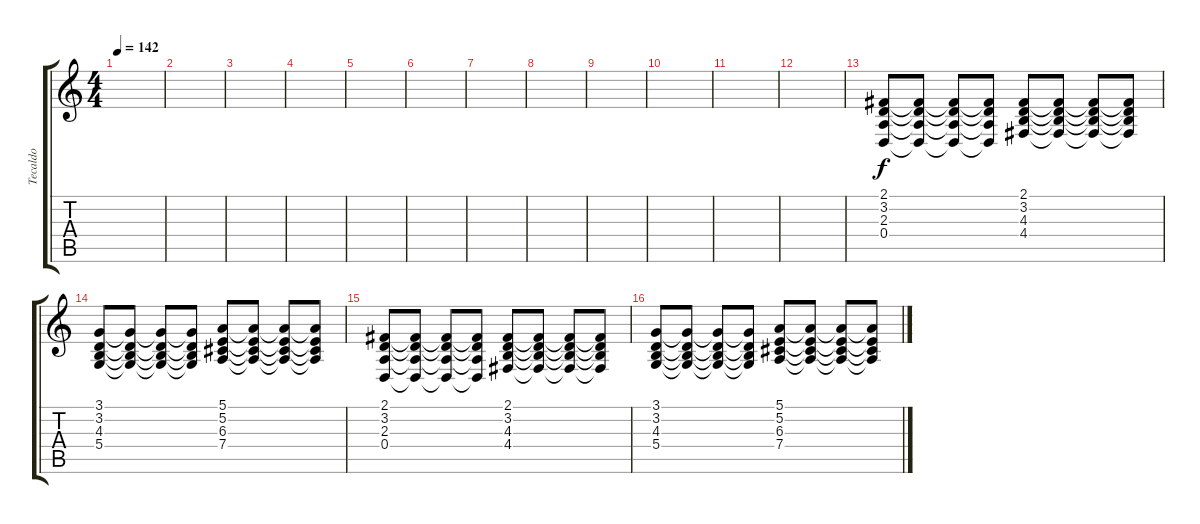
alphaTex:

\track ("Tecaldo" "Tecaldo") {instrument electricpiano1}
\staff {score tabs}
\tuning (E4 B3 G3 D3 A2 E2) {hide}
\ts (4 4)
\tempo 142
\clef g2
\ks c
|
|
|
|
|
|
|
|
|
|
|
|
(2.1 3.2 2.3 0.4).8 (2.1{t} 3.2{t} 2.3{t} 0.4{t}).8 (2.1{t} 3.2{t} 2.3{t} 0.4{t}).8 (2.1{t} 3.2{t} 2.3{t} 0.4{t}).8 (2.1 3.2 4.3 4.4).8 (2.1{t} 3.2{t} 4.3{t} 4.4{t}).8 (2.1{t} 3.2{t} 4.3{t} 4.4{t}).8 (2.1{t} 3.2{t} 4.3{t} 4.4{t}).8 |
(3.1 3.2 4.3 5.4).8 (3.1{t} 3.2{t} 4.3{t} 5.4{t}).8 (3.1{t} 3.2{t} 4.3{t} 5.4{t}).8 (3.1{t} 3.2{t} 4.3{t} 5.4{t}).8 (5.1 5.2 6.3 7.4).8 (5.1{t} 5.2{t} 6.3{t} 7.4{t}).8 (5.1{t} 5.2{t} 6.3{t} 7.4{t}).8 (5.1{t} 5.2{t} 6.3{t} 7.4{t}).8 |
(2.1 3.2 2.3 0.4).8 (2.1{t} 3.2{t} 2.3{t} 0.4{t}).8 (2.1{t} 3.2{t} 2.3{t} 0.4{t}).8 (2.1{t} 3.2{t} 2.3{t} 0.4{t}).8 (2.1 3.2 4.3 4.4).8 (2.1{t} 3.2{t} 4.3{t} 4.4{t}).8 (2.1{t} 3.2{t} 4.3{t} 4.4{t}).8 (2.1{t} 3.2{t} 4.3{t} 4.4{t}).8 |
(3.1 3.2 4.3 5.4).8 (3.1{t} 3.2{t} 4.3{t} 5.4{t}).8 (3.1{t} 3.2{t} 4.3{t} 5.4{t}).8 (3.1{t} 3.2{t} 4.3{t} 5.4{t}).8 (5.1 5.2 6.3 7.4).8 (5.1{t} 5.2{t} 6.3{t} 7.4{t}).8 (5.1{t} 5.2{t} 6.3{t} 7.4{t}).8 (5.1{t} 5.2{t} 6.3{t} 7.4{t}).8
